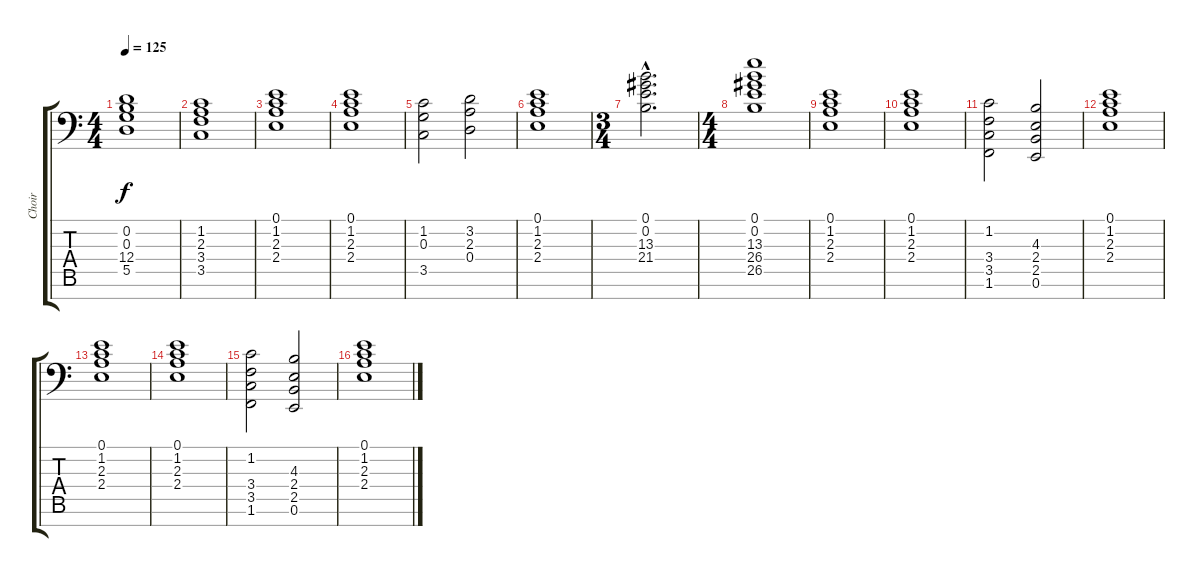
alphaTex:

\track ("Choir" "Choir") {instrument choiraahs}
\staff {score tabs}
\tuning (E4 B3 G3 D3 A2 E2 C-1) {hide}
\ts (4 4)
\tempo 125
\clef f4
\ks c
(0.2 0.3 12.4 5.5).1{dy f} |
(1.2 2.3 3.4 3.5).1 |
(0.1 1.2 2.3 2.4).1 |
(0.1 1.2 2.3 2.4).1 |
(1.2 0.3 3.5).2 (3.2 2.3 0.4).2 |
(0.1 1.2 2.3 2.4).1 |
\ts (3 4)
(0.1{hac} 0.2{hac} 13.3{hac} 21.4{hac}).2{d} |
\ts (4 4)
(0.1 0.2 13.3 26.4 26.5).1 |
(0.1 1.2 2.3 2.4).1{instrument choiraahs} |
(0.1 1.2 2.3 2.4).1 |
(1.2 3.4 3.5 1.6).2 (4.3 2.4 2.5 0.6).2 |
(0.1 1.2 2.3 2.4).1 |
(0.1 1.2 2.3 2.4).1 |
(0.1 1.2 2.3 2.4).1 |
(1.2 3.4 3.5 1.6).2 (4.3 2.4 2.5 0.6).2 |
(0.1 1.2 2.3 2.4).1
